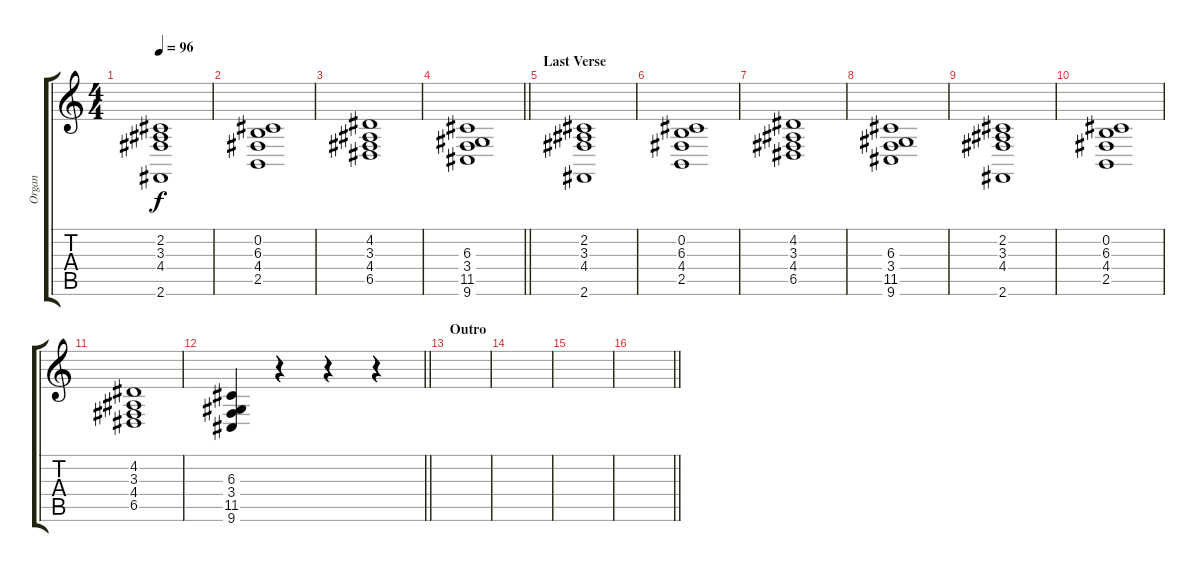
\track ("Organ" "Organ") {instrument pad8sweep}
\staff {score tabs}
\tuning (E4 B3 G3 D3 A2 E2) {hide}
\ts (4 4)
\tempo 96
\clef g2
\ks c
(2.2 3.3 4.4 2.6).1{dy f} |
(0.2 6.3 4.4 2.5).1 |
(4.2 3.3 4.4 6.5).1 |
\barLineRight lightlight
(6.3 3.4 11.5 9.6).1 |
\section ("" "Last Verse")
(2.2 3.3 4.4 2.6).1 |
(0.2 6.3 4.4 2.5).1 |
(4.2 3.3 4.4 6.5).1 |
(6.3 3.4 11.5 9.6).1 |
(2.2 3.3 4.4 2.6).1 |
(0.2 6.3 4.4 2.5).1 |
(4.2 3.3 4.4 6.5).1 |
\barLineRight lightlight
(6.3 3.4 11.5 9.6).4 r.4 r.4 r.4 |
\section ("" "Outro")
|
|
|
\barLineRight lightlight
